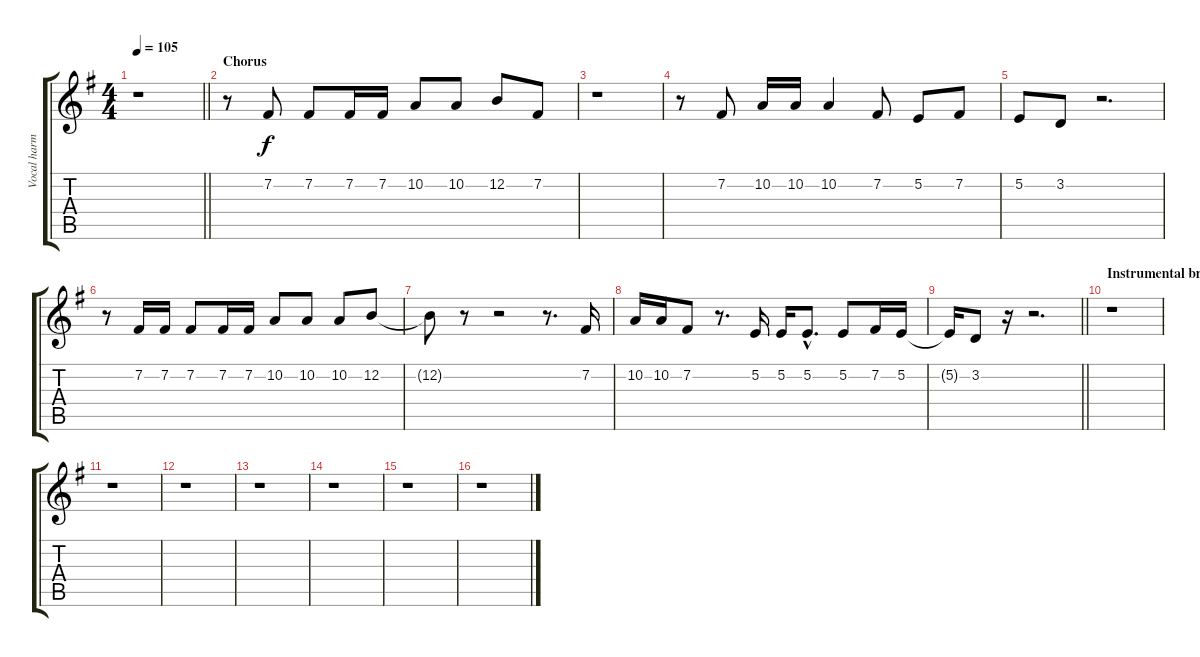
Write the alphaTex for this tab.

\track ("Vocal harmonies" "Vocal harm") {instrument flute}
\staff {score tabs}
\tuning (E4 B3 G3 D3 A2 E2) {hide}
\ts (4 4)
\tempo 105
\clef g2
\barLineRight lightlight
\ks g
r.1{dy f} |
\section ("" "Chorus")
r.8 7.2.8 7.2.8 7.2.16 7.2.16 10.2.8 10.2.8 12.2.8 7.2.8 |
r.1 |
r.8 7.2.8 10.2.16 10.2.16 10.2.4 7.2.8 5.2.8 7.2.8 |
5.2.8 3.2.8 r.2{d} |
r.8 7.2.16 7.2.16 7.2.8 7.2.16 7.2.16 10.2.8 10.2.8 10.2.8 12.2.8 |
12.2{t}.8 r.8 r.2 r.8{d} 7.2.16 |
10.2.16 10.2.16 7.2.8 r.8{d} 5.2.16 5.2.16 5.2{hac}.8{d} 5.2.8 7.2.16 5.2.16 |
\barLineRight lightlight
5.2{t}.16 3.2.8 r.16 r.2{d} |
\section ("" "Instrumental bridge")
r.1 |
r.1 |
r.1 |
r.1 |
r.1 |
r.1 |
r.1
